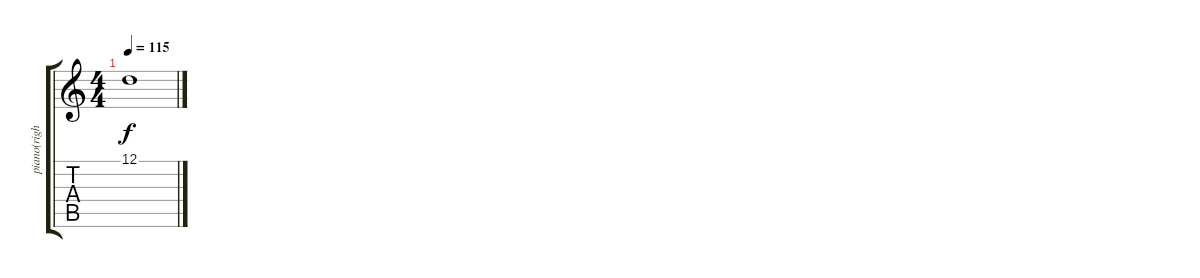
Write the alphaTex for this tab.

\track ("piano(right hand)" "piano(righ") {instrument acousticgrandpiano}
\staff {score tabs}
\tuning (D4 A3 F3 C3 G2 D2) {hide}
\ts (4 4)
\tempo 115
\clef g2
\ks c
12.1{t}.1{dy f}
